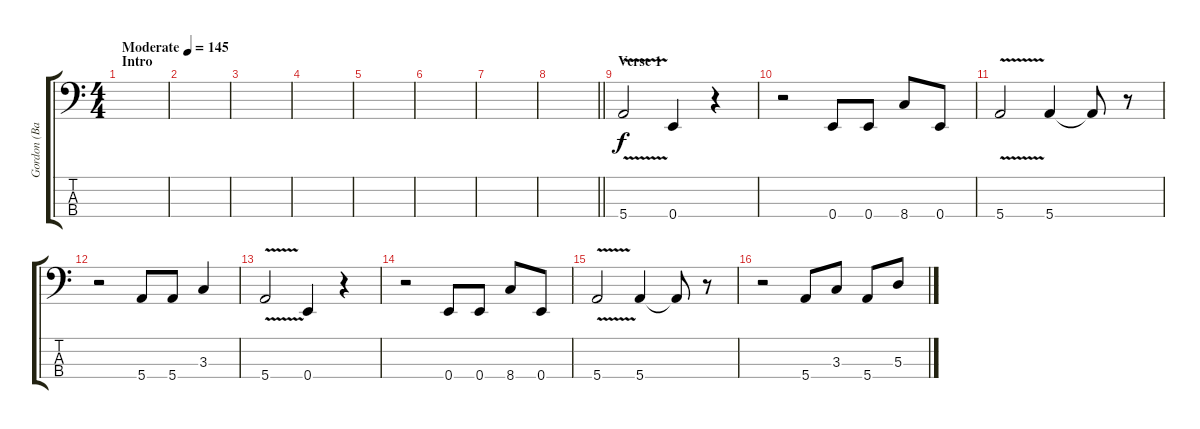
\track ("Gordon (Bass)" "Gordon (Ba") {instrument electricbasspick}
\staff {score tabs}
\tuning (G2 D2 A1 E1) {hide}
\ts (4 4)
\section ("" "Intro")
\tempo (145 "Moderate")
\clef f4
\ks c
|
|
|
|
|
|
|
\barLineRight lightlight
|
\section ("" "Verse 1")
5.4{v}.2 0.4.4 r.4 |
r.2 0.4.8 0.4.8 8.4.8 0.4.8 |
5.4{v}.2 5.4.4 5.4{t}.8 r.8 |
r.2 5.4.8 5.4.8 3.3.4 |
5.4{v}.2 0.4.4 r.4 |
r.2 0.4.8 0.4.8 8.4.8 0.4.8 |
5.4{v}.2 5.4.4 5.4{t}.8 r.8 |
r.2 5.4.8 3.3.8 5.4.8 5.3.8
